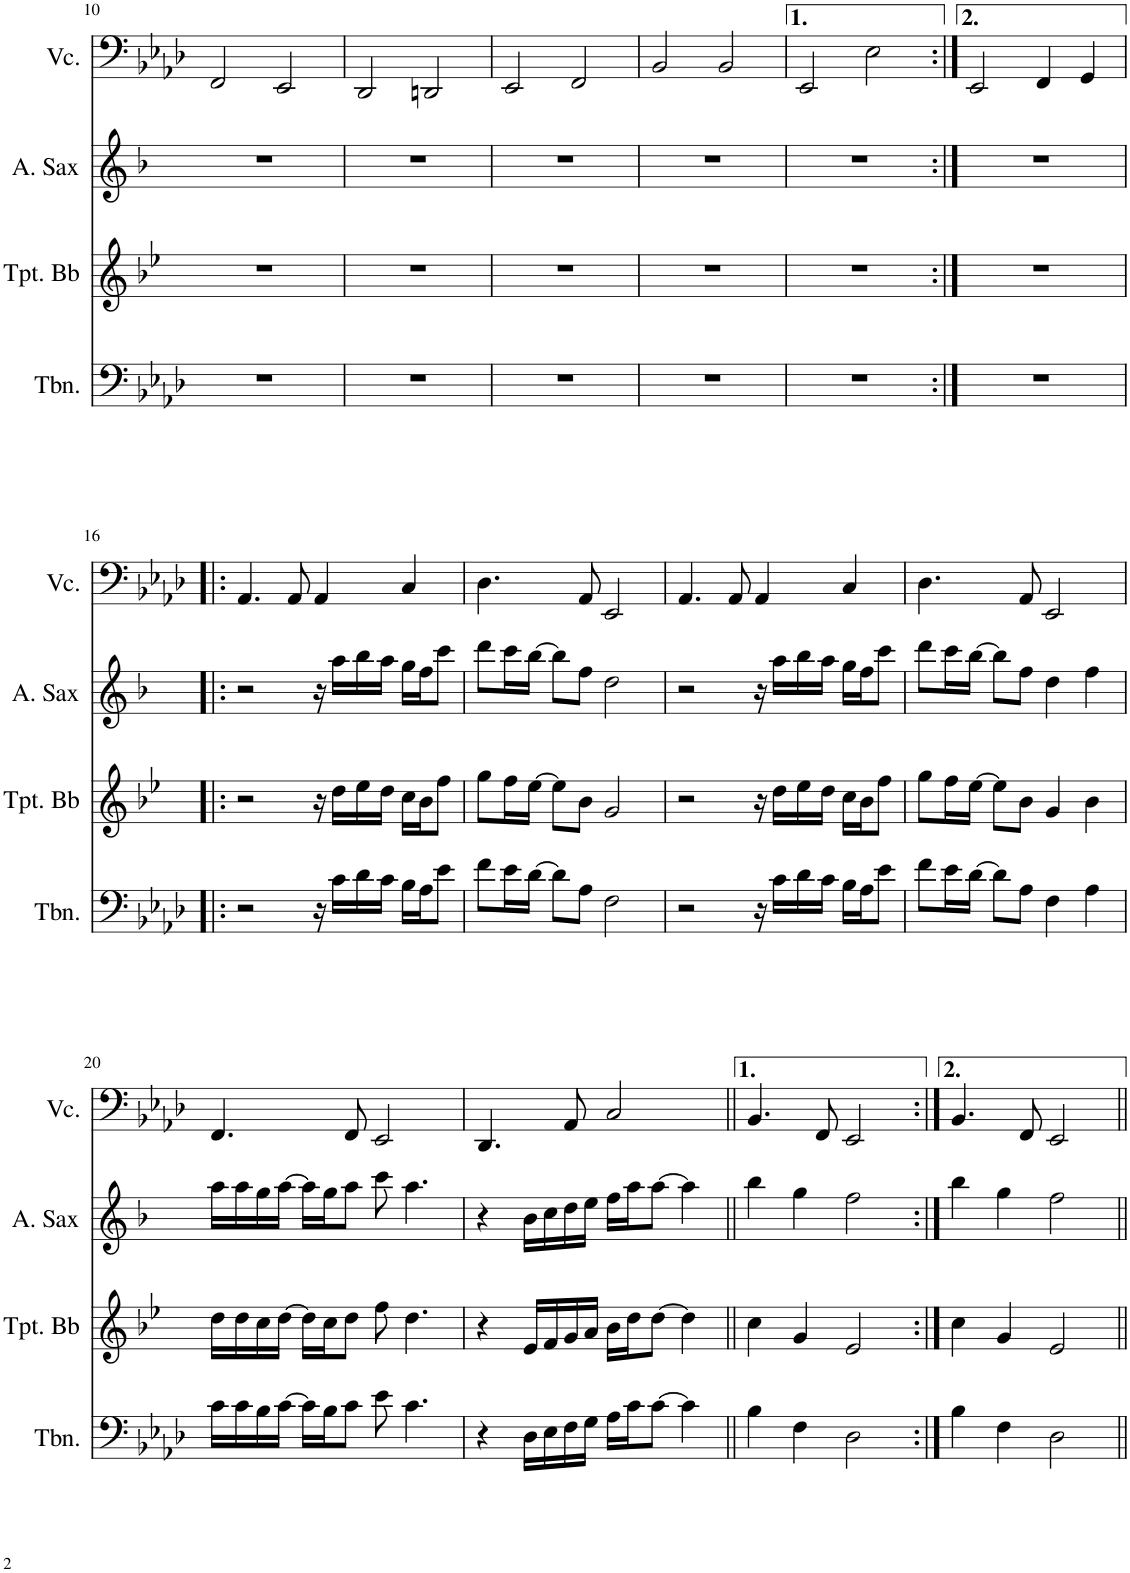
**kern	**kern	**kern	**kern
*part4	*part3	*part2	*part1
*staff4	*staff3	*staff2	*staff1
*I"Trombone	*I"Trompete Bb	*I"Saxofone Alto	*I"Violoncelo
*I'Tbn.	*I'Tpt. Bb	*	*I'Vc.
!!LO:PB:g=z
*clefF4	*clefG2	*clefG2	*clefF4
*	*Trd1c2	*Trd5c9	*
*k[b-e-a-d-]	*k[b-e-]	*k[b-]	*k[b-e-a-d-]
*M4/4	*M4/4	*M4/4	*M4/4
=10	=10	=10	=10
1r	1r	1r	2FF/
.	.	.	2EE-/
=11	=11	=11	=11
1r	1r	1r	2DD-/
.	.	.	2DDn/
=12	=12	=12	=12
1r	1r	1r	2EE-/
.	.	.	2FF/
=13	=13	=13	=13
1r	1r	1r	2BB-/
.	.	.	2BB-/
=14	=14	=14	=14
1r	1r	1r	2EE-/
.	.	.	2E-\
=15:|!	=15:|!	=15:|!	=15:|!
1r	1r	1r	2EE-/
.	.	.	4FF/
.	.	.	4GG/
!!LO:LB:g=z
=16!|:	=16!|:	=16!|:	=16!|:
2r	2r	2r	4.AA-/
.	.	.	8AA-/
16r	16r	16r	4AA-/
16c\LL	16dd\LL	16aa\LL	.
16d-\	16ee-\	16bb-\	.
16c\JJ	16dd\JJ	16aa\JJ	.
16B-\LL	16cc\LL	16gg\LL	4C/
16A-\J	16b-\J	16ff\J	.
8e-\J	8ff\J	8ccc\J	.
=17	=17	=17	=17
8f\L	8gg\L	8ddd\L	4.D-\
16e-\L	16ff\L	16ccc\L	.
[16d-\JJ	[16ee-\JJ	[16bb-\JJ	.
8d-\L]	8ee-\L]	8bb-\L]	.
8A-\J	8b-\J	8ff\J	8AA-/
2F\	2g/	2dd\	2EE-/
=18	=18	=18	=18
2r	2r	2r	4.AA-/
.	.	.	8AA-/
16r	16r	16r	4AA-/
16c\LL	16dd\LL	16aa\LL	.
16d-\	16ee-\	16bb-\	.
16c\JJ	16dd\JJ	16aa\JJ	.
16B-\LL	16cc\LL	16gg\LL	4C/
16A-\J	16b-\J	16ff\J	.
8e-\J	8ff\J	8ccc\J	.
=19	=19	=19	=19
8f\L	8gg\L	8ddd\L	4.D-\
16e-\L	16ff\L	16ccc\L	.
[16d-\JJ	[16ee-\JJ	[16bb-\JJ	.
8d-\L]	8ee-\L]	8bb-\L]	.
8A-\J	8b-\J	8ff\J	8AA-/
4F\	4g/	4dd\	2EE-/
4A-\	4b-\	4ff\	.
!!LO:LB:g=z
=20	=20	=20	=20
16c\LL	16dd\LL	16aa\LL	4.FF/
16c\	16dd\	16aa\	.
16B-\	16cc\	16gg\	.
[16c\JJ	[16dd\JJ	[16aa\JJ	.
16c\LL]	16dd\LL]	16aa\LL]	.
16B-\J	16cc\J	16gg\J	.
8c\J	8dd\J	8aa\J	8FF/
8e-\	8ff\	8ccc\	2EE-/
4.c\	4.dd\	4.aa\	.
=21	=21	=21	=21
4r	4r	4r	4.DD-/
16D-\LL	16e-/LL	16b-\LL	.
16E-\	16f/	16cc\	.
16F\	16g/	16dd\	8AA-/
16G\JJ	16a/JJ	16ee\JJ	.
16A-\LL	16b-\LL	16ff\LL	2C/
16c\J	16dd\J	16aa\J	.
[8c\J	[8dd\J	[8aa\J	.
4c\]	4dd\]	4aa\]	.
=22||	=22||	=22||	=22||
4B-\	4cc\	4bb-\	4.BB-/
4F\	4g/	4gg\	.
.	.	.	8FF/
2D-\	2e-/	2ff\	2EE-/
=23:|!	=23:|!	=23:|!	=23:|!
4B-\	4cc\	4bb-\	4.BB-/
4F\	4g/	4gg\	.
.	.	.	8FF/
2D-\	2e-/	2ff\	2EE-/
=||	=||	=||	=||
*-	*-	*-	*-
